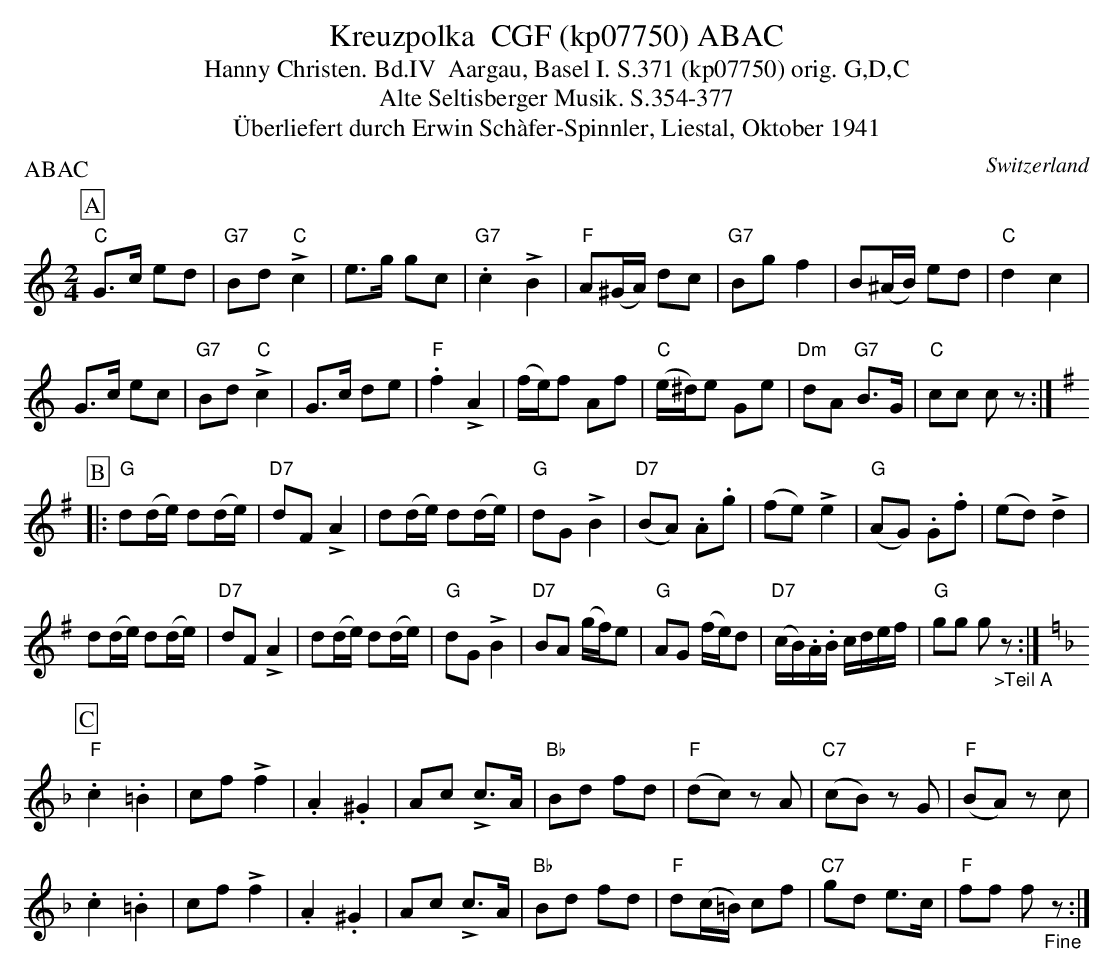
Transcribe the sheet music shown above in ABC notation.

X:1
T:Kreuzpolka  CGF (kp07750) ABAC
T:Hanny Christen. Bd.IV  Aargau, Basel I. S.371 (kp07750) orig. G,D,C
T: Alte Seltisberger Musik. S.354-377
T:Überliefert durch Erwin Schàfer-Spinnler, Liestal, Oktober 1941
P:ABAC
M:2/4
L:1/8
O:Switzerland
K:C major
[P:A] "C"G>c ed | "G7"Bd !>!"C"c2 | e>g gc | "G7".c2!>!B2 | "F"A(^G/A/) dc | "G7"Bg f2 | B(^A/B/)  ed | "C"d2c2 |
G>c ec | "G7"Bd!>!"C"c2 | G>c de | "F".f2!>!A2 | (f/e/)f Af | ("C"e/^d/)e Ge | "Dm"dA "G7"B>G | "C"cc cz :|
[K:G] [P:B] |: "G"d(d/e/) d(d/e/)  | "D7"dF !>!A2 | d(d/e/)  d(d/e/)  | "G"dG!>!B2 | ("D7"BA) .A.g | (fe)!>!e2 | ("G"AG) .G.f | (ed) !>!d2 |
d(d/e/) d(d/e/)  | "D7"dF !>!A2 | d(d/e/)  d(d/e/)  | "G"dG!>!B2 | "D7"BA (g/f/)e | "G"AG (f/e/)d | ("D7"c/B/).A/.B/ c/d/e/f/ | "G"gg g"_>Teil A"z :|
[K:F] [P:C]"F".c2.=B2 | cf!>!f2 | .A2.^G2 | Ac !>!c>A | "Bb"Bd fd | ("F"dc) zA | ("C7"cB) zG | ("F"BA) zc |
.c2.=B2 | cf !>!f2 | .A2.^G2 | Ac !>!c>A | "Bb"Bd fd | "F"d(c/=B/) cf | "C7"gd e>c | "F"ff f"_Fine"z :|
W:
